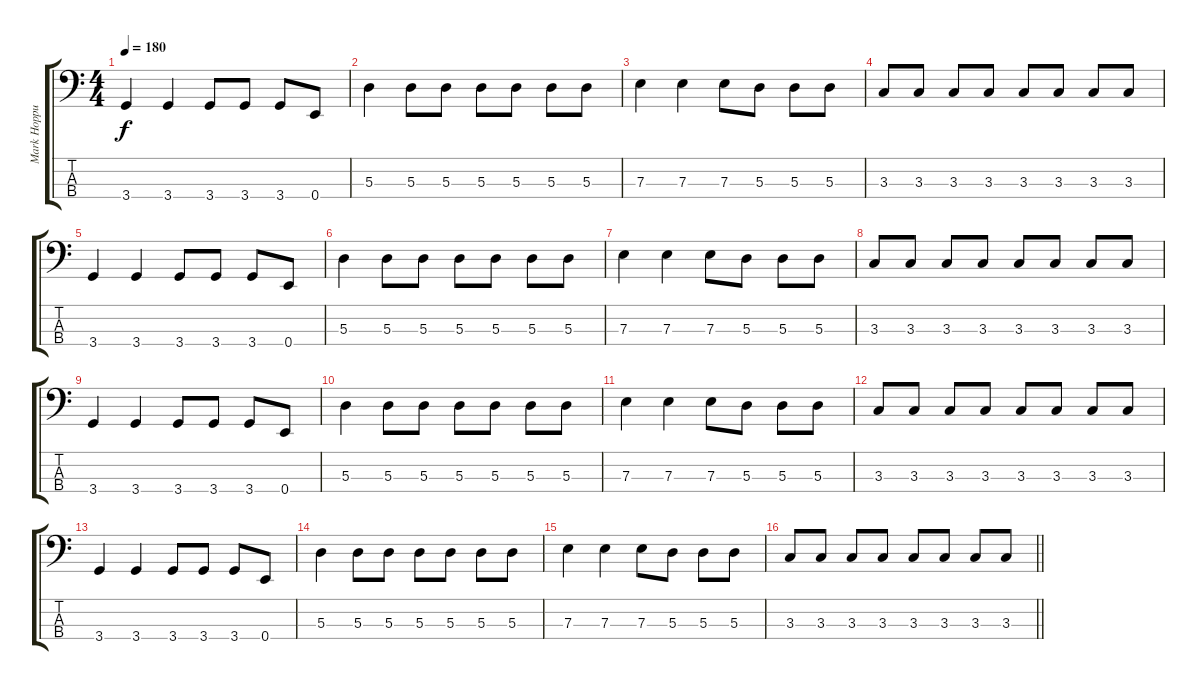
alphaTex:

\track ("Mark Hoppus" "Mark Hoppu") {instrument electricbasspick}
\staff {score tabs}
\tuning (G2 D2 A1 E1) {hide}
\ts (4 4)
\tempo 180
\clef f4
\ks c
3.4.4{dy f} 3.4.4 3.4.8 3.4.8 3.4.8 0.4.8 |
5.3.4 5.3.8 5.3.8 5.3.8 5.3.8 5.3.8 5.3.8 |
7.3.4 7.3.4 7.3.8 5.3.8 5.3.8 5.3.8 |
3.3.8 3.3.8 3.3.8 3.3.8 3.3.8 3.3.8 3.3.8 3.3.8 |
3.4.4 3.4.4 3.4.8 3.4.8 3.4.8 0.4.8 |
5.3.4 5.3.8 5.3.8 5.3.8 5.3.8 5.3.8 5.3.8 |
7.3.4 7.3.4 7.3.8 5.3.8 5.3.8 5.3.8 |
3.3.8 3.3.8 3.3.8 3.3.8 3.3.8 3.3.8 3.3.8 3.3.8 |
3.4.4 3.4.4 3.4.8 3.4.8 3.4.8 0.4.8 |
5.3.4 5.3.8 5.3.8 5.3.8 5.3.8 5.3.8 5.3.8 |
7.3.4 7.3.4 7.3.8 5.3.8 5.3.8 5.3.8 |
3.3.8 3.3.8 3.3.8 3.3.8 3.3.8 3.3.8 3.3.8 3.3.8 |
3.4.4 3.4.4 3.4.8 3.4.8 3.4.8 0.4.8 |
5.3.4 5.3.8 5.3.8 5.3.8 5.3.8 5.3.8 5.3.8 |
7.3.4 7.3.4 7.3.8 5.3.8 5.3.8 5.3.8 |
\barLineRight lightlight
3.3.8 3.3.8 3.3.8 3.3.8 3.3.8 3.3.8 3.3.8 3.3.8
